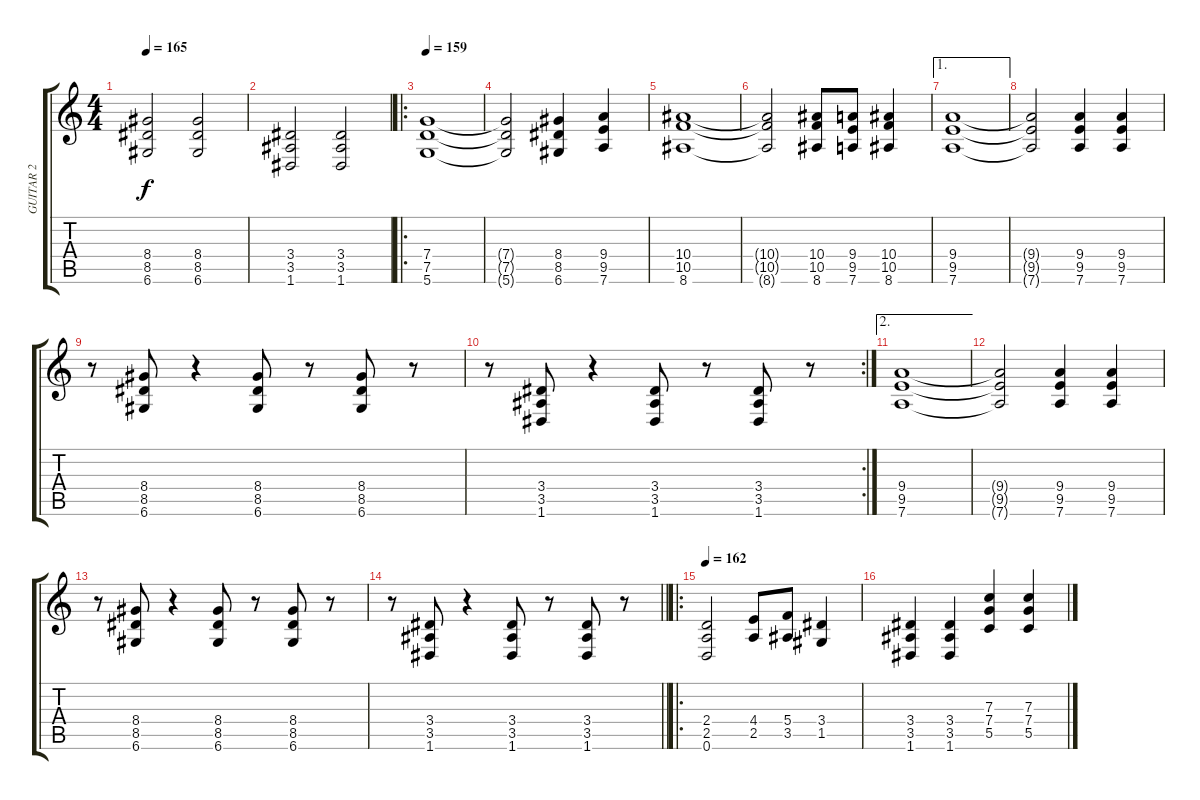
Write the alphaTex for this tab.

\track ("GUITAR 2" "GUITAR 2") {instrument overdrivenguitar}
\staff {score tabs}
\tuning (D4 A3 F3 C3 G2 D2) {hide}
\ts (4 4)
\tempo 165
\clef g2
\ks c
(8.4 8.5 6.6).2{dy f} (8.4 8.5 6.6).2 |
(3.4 3.5 1.6).2 (3.4 3.5 1.6).2 |
\ro
\tempo 159
(7.4 7.5 5.6).1 |
(7.4{t} 7.5{t} 5.6{t}).2 (8.4 8.5 6.6).4 (9.4 9.5 7.6).4 |
(10.4 10.5 8.6).1 |
(10.4{t} 10.5{t} 8.6{t}).2 (10.4 10.5 8.6).8 (9.4 9.5 7.6).8 (10.4 10.5 8.6).4 |
\ae 1
(9.4 9.5 7.6).1 |
(9.4{t} 9.5{t} 7.6{t}).2 (9.4 9.5 7.6).4 (9.4 9.5 7.6).4 |
r.8 (8.4 8.5 6.6).8 r.4 (8.4 8.5 6.6).8 r.8 (8.4 8.5 6.6).8 r.8 |
\rc 2
r.8 (3.4 3.5 1.6).8 r.4 (3.4 3.5 1.6).8 r.8 (3.4 3.5 1.6).8 r.8 |
\ae 2
(9.4 9.5 7.6).1 |
(9.4{t} 9.5{t} 7.6{t}).2 (9.4 9.5 7.6).4 (9.4 9.5 7.6).4 |
r.8 (8.4 8.5 6.6).8 r.4 (8.4 8.5 6.6).8 r.8 (8.4 8.5 6.6).8 r.8 |
\barLineRight lightlight
r.8 (3.4 3.5 1.6).8 r.4 (3.4 3.5 1.6).8 r.8 (3.4 3.5 1.6).8 r.8 |
\ro
\tempo 162
(2.4 2.5 0.6).2 (4.4 2.5).8 (5.4 3.5).8 (3.4 1.5).4 |
(3.4 3.5 1.6).4 (3.4 3.5 1.6).4 (7.3 7.4 5.5).4 (7.3 7.4 5.5).4
